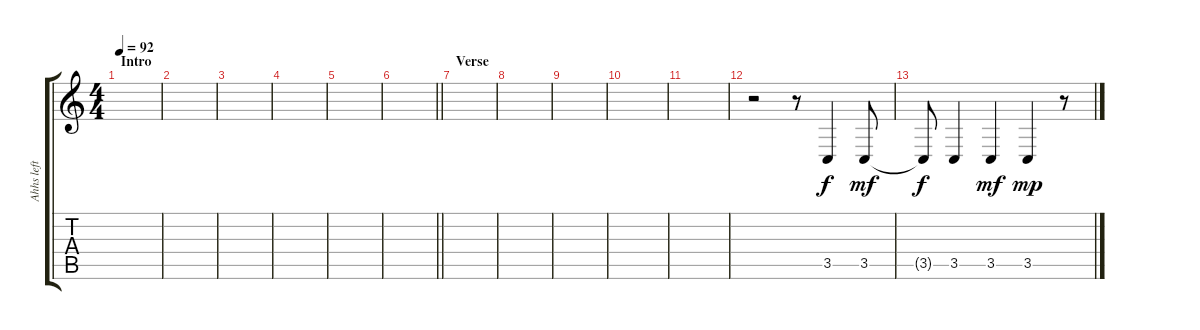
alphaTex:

\track ("Ahhs left" "Ahhs left") {instrument altosax}
\staff {score tabs}
\tuning (E4 B3 G3 D3 A2 E2) {hide}
\ts (4 4)
\section ("" "Intro")
\tempo 92
\clef g2
\ks c
|
|
|
|
|
\barLineRight lightlight
|
\section ("" "Verse")
|
|
|
|
|
r.2 r.8 3.5.4 3.5.8{dy mf} |
3.5{t}.8{dy f} 3.5.4 3.5.4{dy mf} 3.5.4{dy mp} r.8
